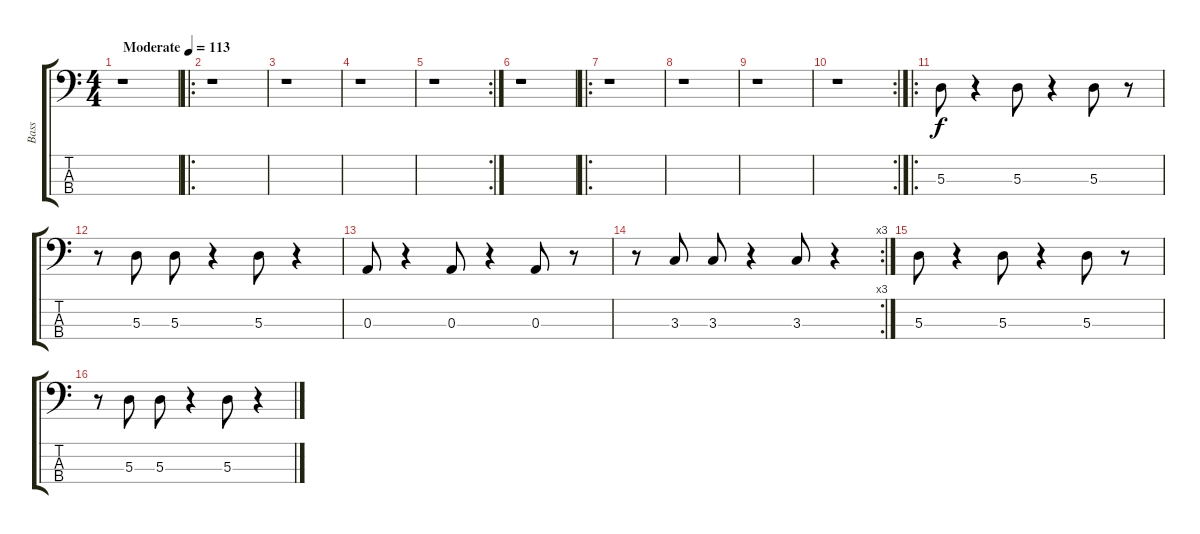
\track ("Bass" "Bass") {instrument electricbassfinger}
\staff {score tabs}
\tuning (G2 D2 A1 E1) {hide}
\ts (4 4)
\tempo (113 "Moderate")
\clef f4
\ks c
r.1{dy f instrument electricbassfinger} |
\ro
r.1 |
r.1 |
r.1 |
\rc 2
r.1 |
r.1 |
\ro
r.1 |
r.1 |
r.1 |
\rc 2
r.1 |
\ro
5.3.8 r.4 5.3.8 r.4 5.3.8 r.8 |
r.8 5.3.8 5.3.8 r.4 5.3.8 r.4 |
0.3.8 r.4 0.3.8 r.4 0.3.8 r.8 |
\rc 3
r.8 3.3.8 3.3.8 r.4 3.3.8 r.4 |
5.3.8 r.4 5.3.8 r.4 5.3.8 r.8 |
r.8 5.3.8 5.3.8 r.4 5.3.8 r.4
